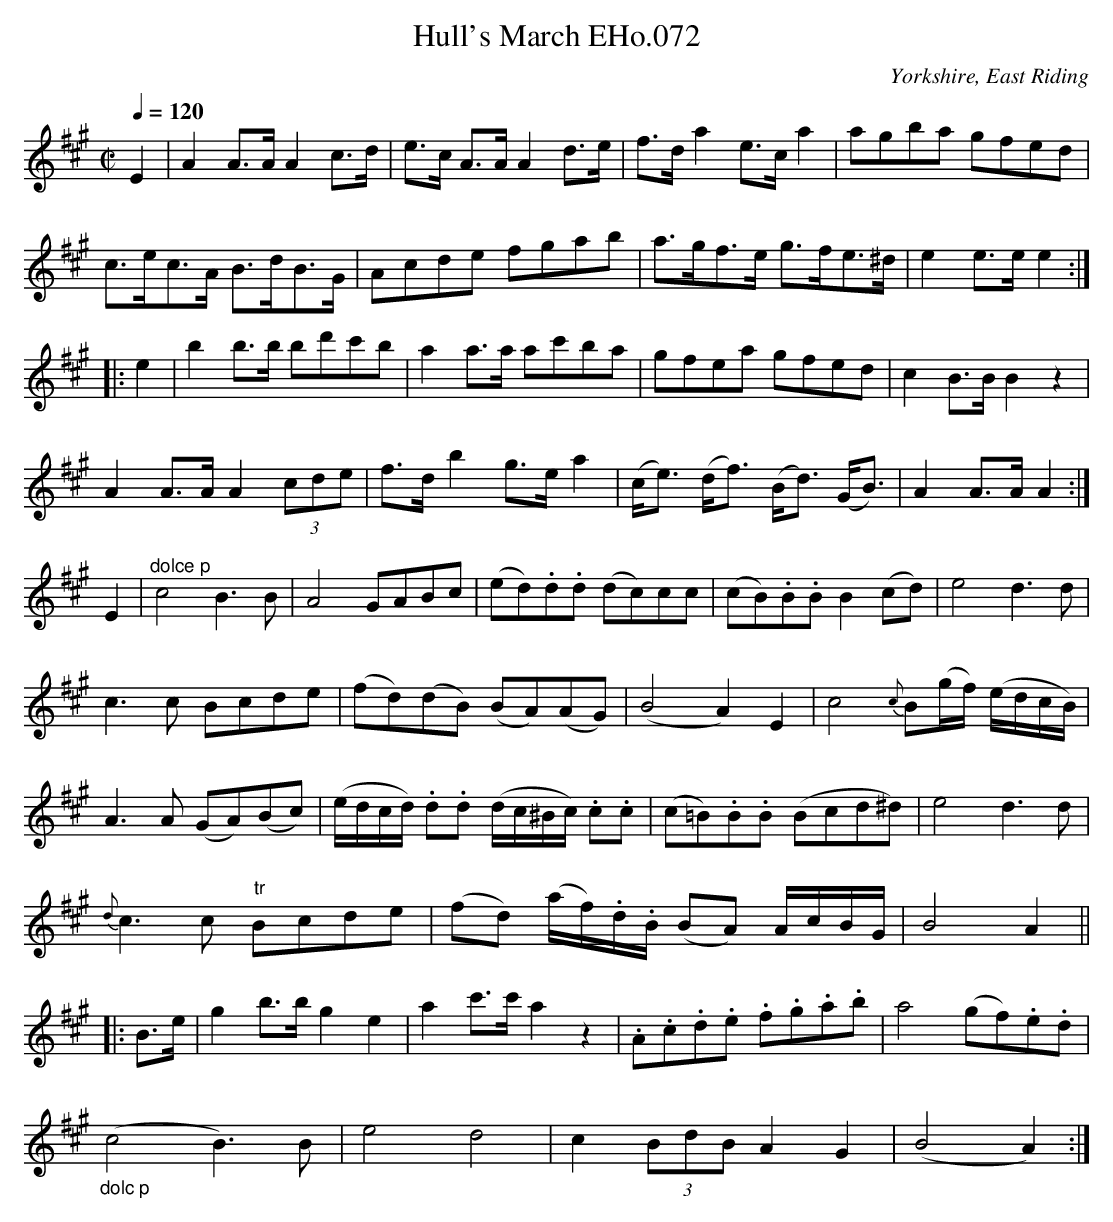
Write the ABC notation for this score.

X:1
T:Hull's March EHo.072
M:C|
L:1/8
Q:1/4=120
O:Yorkshire, East Riding
K:A
E2|A2A>AA2c>d|e>c A>AA2d>e|f>da2e>ca2|agba gfed|
c>ec>A B>dB>G|Acde fgab|a>gf>e g>fe>^d|e2e>ee2:|
|:e2|b2b>b bd'c'b|a2a>a ac'ba|gfea gfed|c2B>BB2z2|
A2A>AA2(3cde|f>db2g>ea2|(c<e) (d<f) (B<d) (G<B)|A2A>AA2:|
E2|"^dolce p"c4B3B|A4GABc|(ed).d.d (dc)cc|(cB).B.BB2(cd)|e4d3d|
c3c Bcde|(fd)(dB) (BA)(AG)|(B4A2)E2|c4{c}B(g/f/) (e/d/c/B/)|
A3A (GA)(Bc)|(e/d/c/d/) .d.d (d/c/^B/c/) .c.c|(c=B).B.B (Bcd^d)|e4d3d|
{d}c3 c "tr"Bcde|(fd) (a/f/).d/.B/ (BA) A/c/B/G/|B4A2||
|:B>e|g2b>b g2e2|a2c'>c'a2z2|.A.c.d.e .f.g.a.b|a4(gfr).e.d|
"_dolc p"(c4B3)B|e4d4|c2(3BdBA2G2|(B4A2):|
